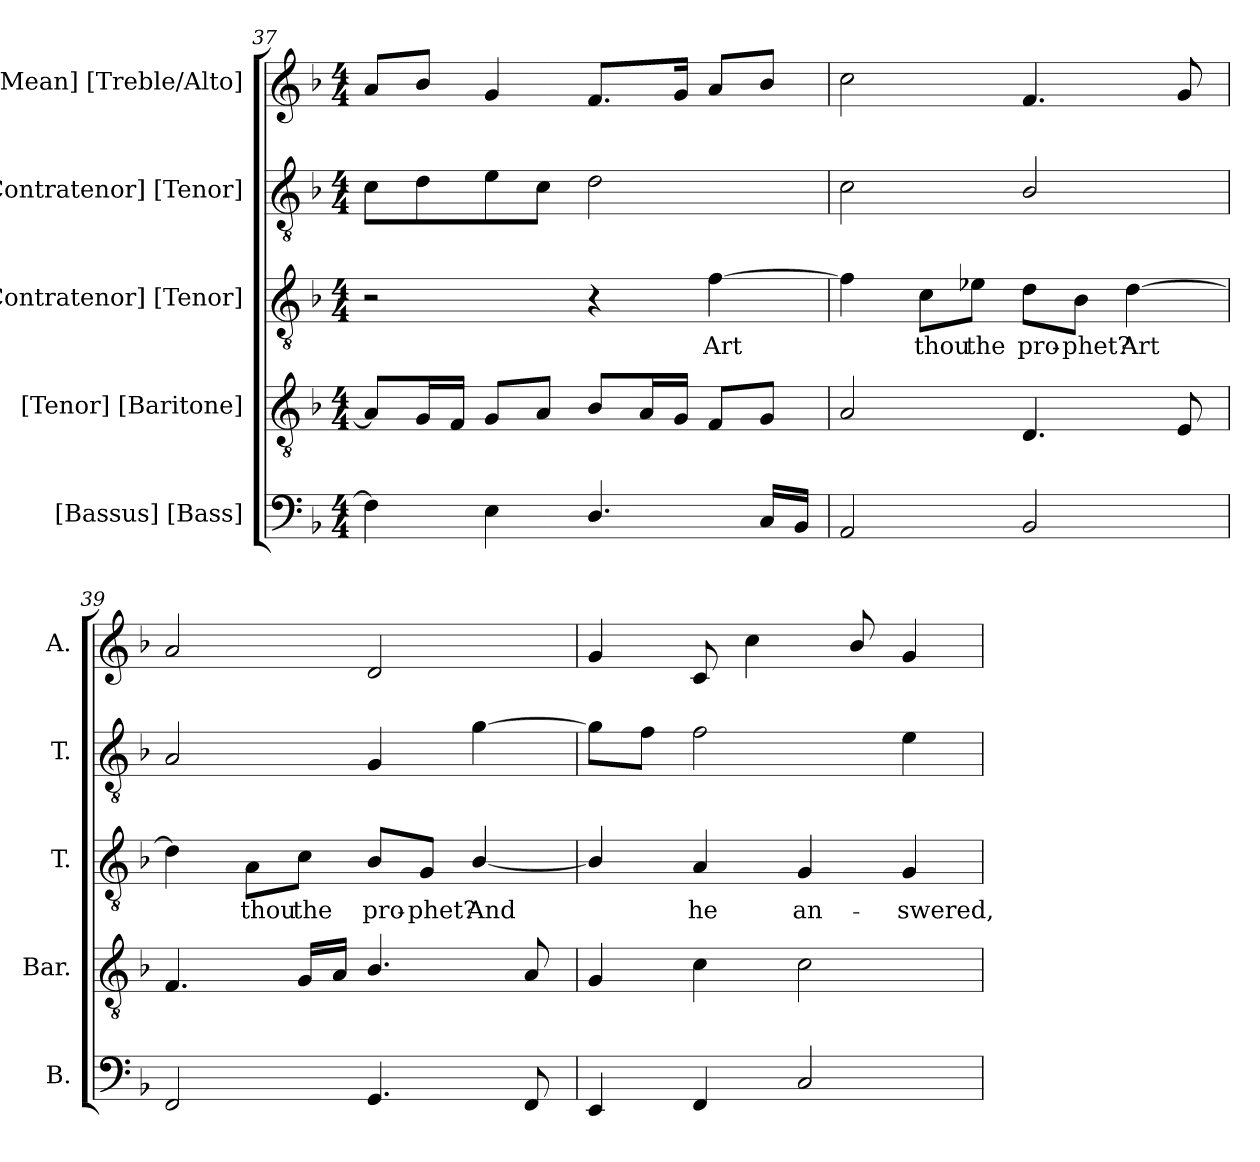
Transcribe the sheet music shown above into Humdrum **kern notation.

**kern	**kern	**kern	**text	**kern	**kern
*part5	*part4	*part3	*part3	*part2	*part1
*staff5	*staff4	*staff3	*staff3	*staff2	*staff1
*I"[Bassus] [Bass]	*I"[Tenor] [Baritone]	*I"[Contratenor] [Tenor]	*	*I"[Contratenor] [Tenor]	*I"[Mean] [Treble/Alto]
*I'B.	*I'Bar.	*I'T.	*	*I'T.	*I'A.
*clefF4	*clefGv2	*clefGv2	*	*clefGv2	*clefG2
*	*ITrd7c12	*ITrd7c12	*	*ITrd7c12	*
*k[b-]	*k[b-]	*k[b-]	*	*k[b-]	*k[b-]
*F:	*F:	*F:	*	*F:	*F:
*M4/4	*M4/4	*M4/4	*	*M4/4	*M4/4
=37	=37	=37	=37	=37	=37
4Fi\]	8AAi/L]	2r	.	8Ci\L	8ai/L
.	16GGi/L	.	.	8Di\	8b-i/J
.	16FFi/JJ	.	.	.	.
4Ei\	8GGi/L	.	.	8Ei\	4gi/
.	8AAi/J	.	.	8Ci\J	.
4.Di/	8BB-i/L	4r	.	2Di\	8.fi/L
.	16AAi/L	.	.	.	.
.	16GGi/JJ	.	.	.	16gi/Jk
!	!	!	!LO:LY:b:color=#000000	!	!
.	8FFi/L	[4Fi\	Art	.	8ai/L
16Ci/LL	8GGi/J	.	.	.	8b-i/J
16BB-i/JJ	.	.	.	.	.
=38	=38	=38	=38	=38	=38
2AAi/	2AAi/	4Fi\]	.	2Ci\	2cci\
!	!	!	!LO:LY:b:color=#000000	!	!
.	.	8Ci\L	thou	.	.
!	!	!	!LO:LY:b:color=#000000	!	!
.	.	8E-Xi\J	the	.	.
!	!	!	!LO:LY:b:color=#000000	!	!
2BB-i/	4.DDi/	8Di\L	pro-	2BB-i/	4.fi/
!	!	!	!LO:LY:b:color=#000000	!	!
.	.	8BB-i\J	-phet?	.	.
!	!	!	!LO:LY:b:color=#000000	!	!
.	.	[4Di\	Art	.	.
.	8EEi/	.	.	.	8gi/
=39	=39	=39	=39	=39	=39
2FFi/	4.FFi/	4Di\]	.	2AAi/	2ai/
!	!	!	!LO:LY:b:color=#000000	!	!
.	.	8AAi\L	thou	.	.
!	!	!	!LO:LY:b:color=#000000	!	!
.	16GGi/LL	8Ci\J	the	.	.
.	16AAi/JJ	.	.	.	.
!	!	!	!LO:LY:b:color=#000000	!	!
4.GGi/	4.BB-i/	8BB-i/L	pro-	4GGi/	2di/
!	!	!	!LO:LY:b:color=#000000	!	!
.	.	8GGi/J	-phet?	.	.
!	!	!	!LO:LY:b:color=#000000	!	!
.	.	[4BB-i/	And	[4Gi\	.
8FFi/	8AAi/	.	.	.	.
!!LO:LB:g=z
=40	=40	=40	=40	=40	=40
4EEi/	4GGi/	4BB-i/]	.	8Gi\L]	4gi/
.	.	.	.	8Fi\J	.
!	!	!	!LO:LY:b:color=#000000	!	!
4FFi/	4Ci\	4AAi/	he	2Fi\	8ci/
.	.	.	.	.	4cci\
!	!	!	!LO:LY:b:color=#000000	!	!
2Ci/	2Ci\	4GGi/	an-	.	.
.	.	.	.	.	8b-i/
!	!	!	!LO:LY:b:color=#000000	!	!
.	.	4GGi/	-swered,	4Ei\	4gi/
=	=	=	=	=	=
*-	*-	*-	*-	*-	*-
